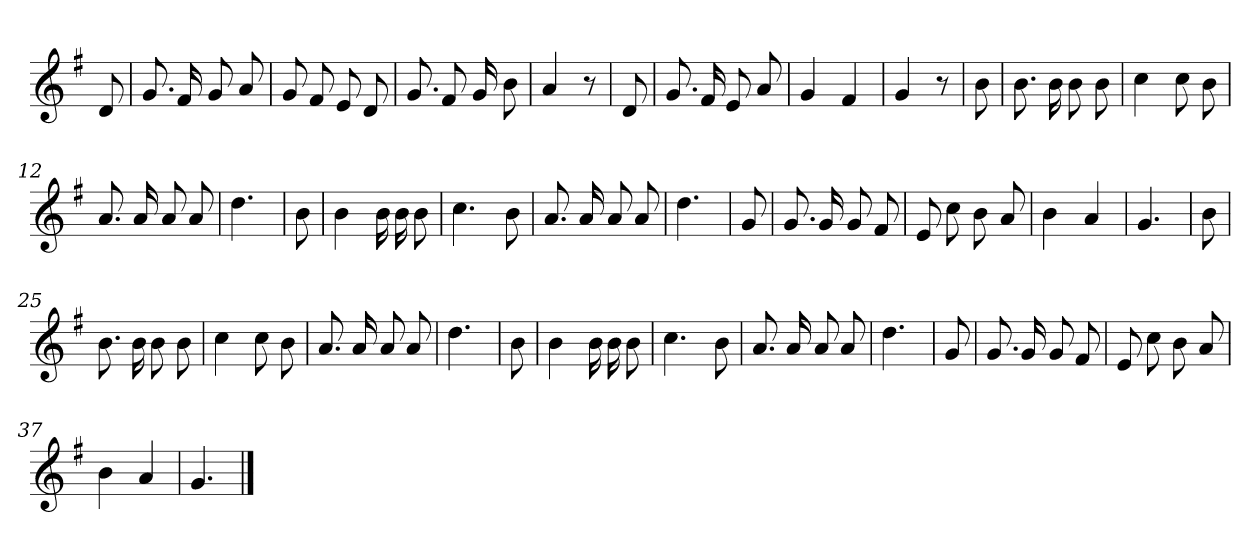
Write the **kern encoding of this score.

**kern
*part1
*staff1
*clefG2
*k[f#]
*G:
=
8d
=1
8.g
16f#
8g
8a
=2
8g
8f#
8e
8d
=3
8.g
8f#
16g
8b
=4
4a
8r
=5
8d
=6
8.g
16f#
8e
8a
=7
4g
4f#
=8
4g
8r
=9
8b
=10
8.b
16b
8b
8b
=11
4cc
8cc
8b
=12
8.a
16a
8a
8a
=13
4.dd
=14
8b
=15
4b
16b
16b
8b
=16
4.cc
8b
=17
8.a
16a
8a
8a
=18
4.dd
=19
8g
=20
8.g
16g
8g
8f#
=21
8e
8cc
8b
8a
=22
4b
4a
=23
4.g
=24
8b
=25
8.b
16b
8b
8b
=26
4cc
8cc
8b
=27
8.a
16a
8a
8a
=28
4.dd
=29
8b
=30
4b
16b
16b
8b
=31
4.cc
8b
=32
8.a
16a
8a
8a
=33
4.dd
=34
8g
=35
8.g
16g
8g
8f#
=36
8e
8cc
8b
8a
=37
4b
4a
=38
4.g
==
*-
